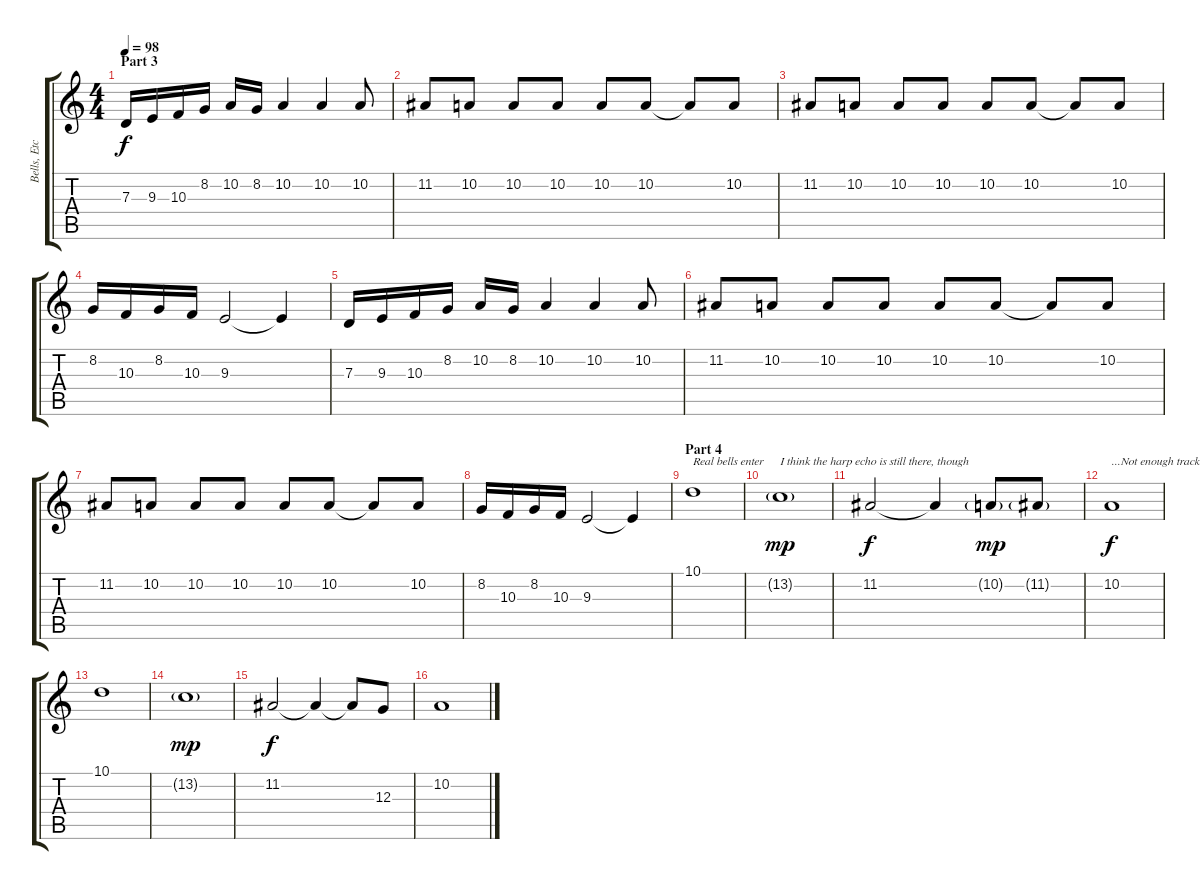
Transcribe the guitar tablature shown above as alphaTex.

\track ("Bells, Etc" "Bells, Etc") {instrument tubularbells}
\staff {score tabs}
\tuning (E4 B3 G3 D3 A2 E2) {hide}
\ts (4 4)
\section ("" "Part 3")
\tempo 98
\clef g2
\ks c
7.3.16{dy f} 9.3.16 10.3.16 8.2.16 10.2.16 8.2.16 10.2.4 10.2.4 10.2.8 |
11.2.8 10.2.8 10.2.8 10.2.8 10.2.8 10.2.8 10.2{t}.8 10.2.8 |
11.2.8 10.2.8 10.2.8 10.2.8 10.2.8 10.2.8 10.2{t}.8 10.2.8 |
8.2.16 10.3.16 8.2.16 10.3.16 9.3.2 9.3{t}.4 |
7.3.16 9.3.16 10.3.16 8.2.16 10.2.16 8.2.16 10.2.4 10.2.4 10.2.8 |
11.2.8 10.2.8 10.2.8 10.2.8 10.2.8 10.2.8 10.2{t}.8 10.2.8 |
11.2.8 10.2.8 10.2.8 10.2.8 10.2.8 10.2.8 10.2{t}.8 10.2.8 |
8.2.16 10.3.16 8.2.16 10.3.16 9.3.2 9.3{t}.4 |
\section ("" "Part 4")
10.1.1{txt "Real bells enter" volume 16 balance 8 instrument tubularbells} |
13.2{g}.1{txt "I think the harp echo is still there, though" dy mp} |
11.2.2{dy f} 11.2{t}.4 10.2{g}.8{dy mp} 11.2{g}.8 |
10.2.1{txt "...Not enough tracks to keep on tabbing it anyway" dy f} |
10.1.1 |
13.2{g}.1{dy mp} |
11.2.2{dy f} 11.2{t}.4 11.2{t}.8 12.3.8 |
10.2.1
